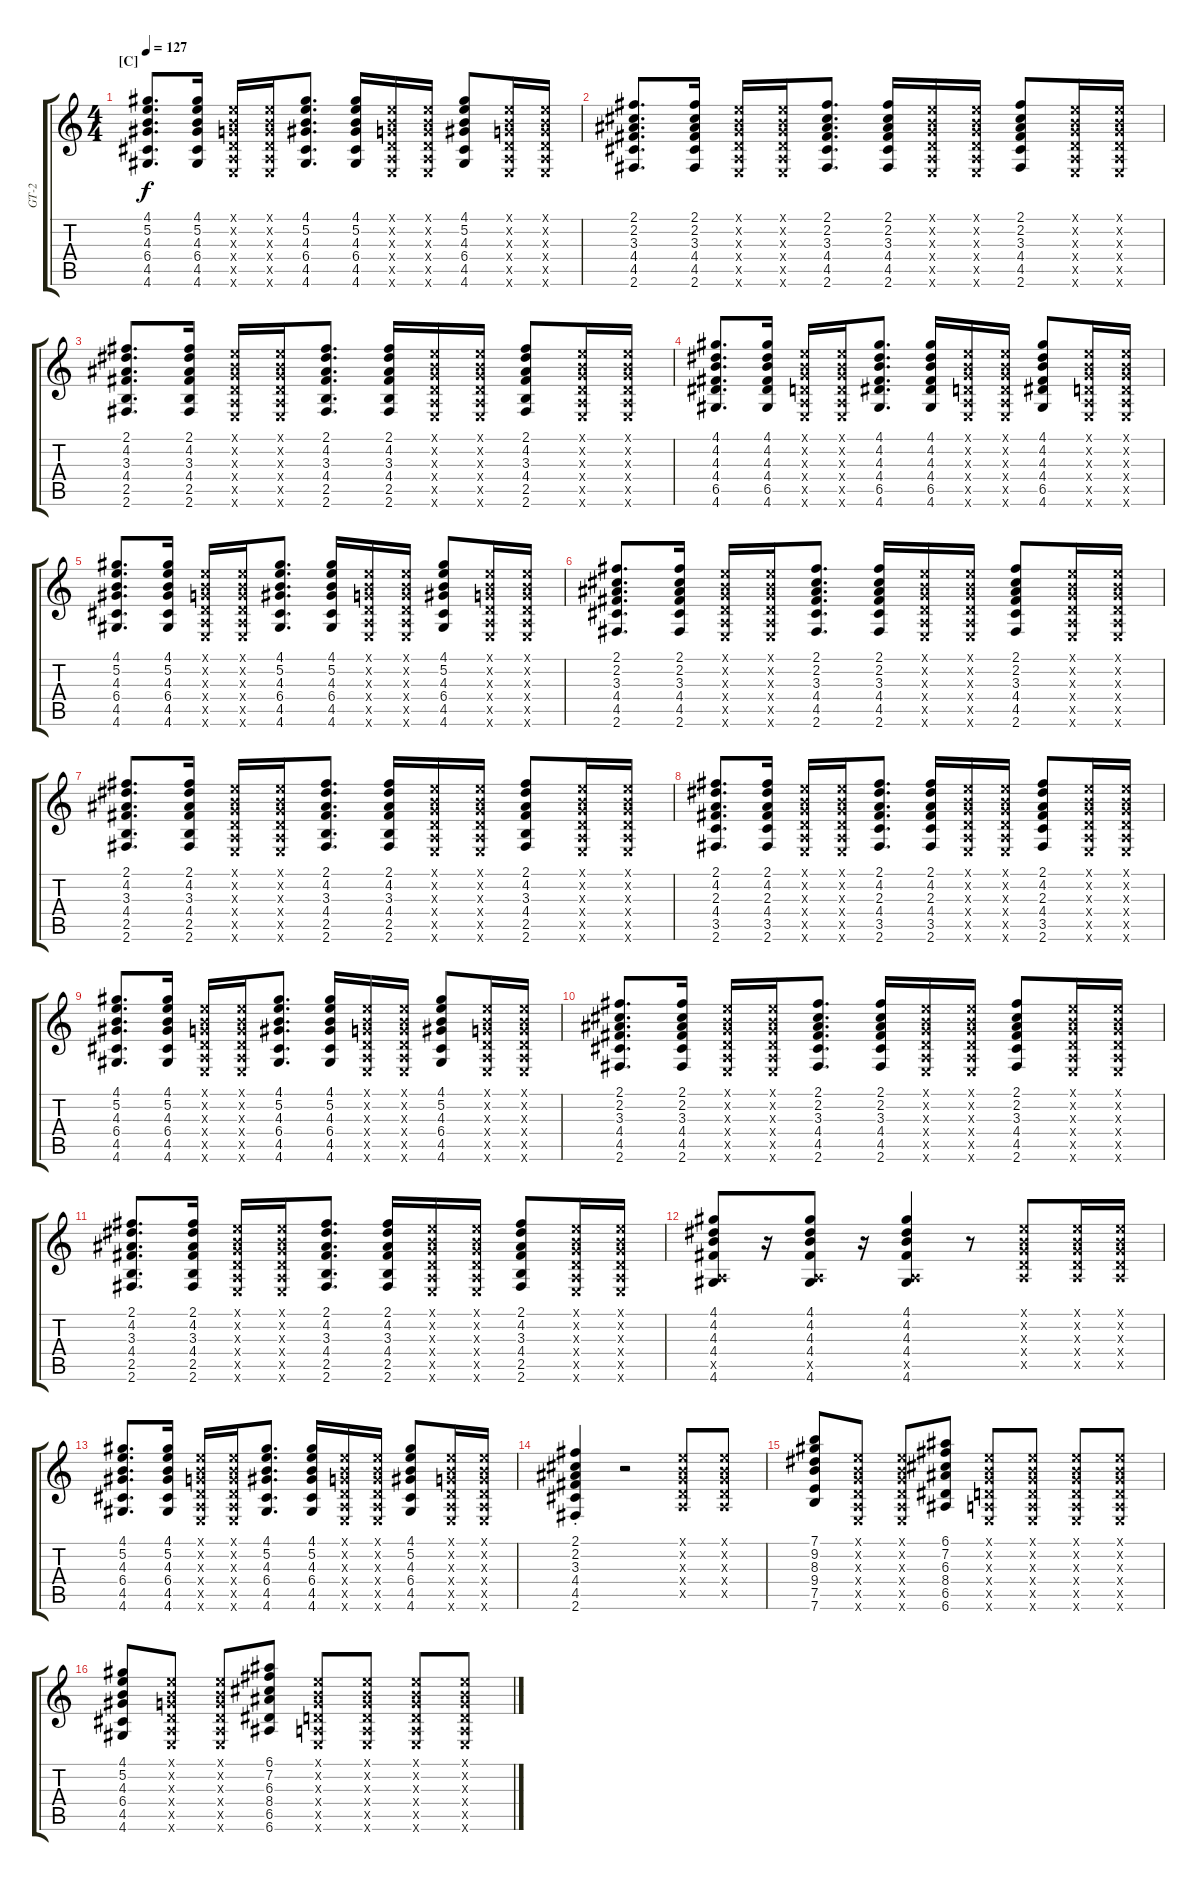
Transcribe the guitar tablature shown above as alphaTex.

\track ("GT-2" "GT-2") {instrument acousticguitarsteel}
\staff {score tabs}
\tuning (E4 B3 G3 D3 A2 E2) {hide}
\ts (4 4)
\section ("" "[C]")
\tempo 127
\clef g2
\ks c
(4.1 5.2 4.3 6.4 4.5 4.6).8{d dy f} (4.1 5.2 4.3 6.4 4.5 4.6).16 (0.1{x} 0.2{x} 0.3{x} 0.4{x} 0.5{x} 0.6{x}).16 (0.1{x} 0.2{x} 0.3{x} 0.4{x} 0.5{x} 0.6{x}).16 (4.1 5.2 4.3 6.4 4.5 4.6).8{d} (4.1 5.2 4.3 6.4 4.5 4.6).16 (0.1{x} 0.2{x} 0.3{x} 0.4{x} 0.5{x} 0.6{x}).16 (0.1{x} 0.2{x} 0.3{x} 0.4{x} 0.5{x} 0.6{x}).16 (4.1 5.2 4.3 6.4 4.5 4.6).8 (0.1{x} 0.2{x} 0.3{x} 0.4{x} 0.5{x} 0.6{x}).16 (0.1{x} 0.2{x} 0.3{x} 0.4{x} 0.5{x} 0.6{x}).16 |
(2.1 2.2 3.3 4.4 4.5 2.6).8{d} (2.1 2.2 3.3 4.4 4.5 2.6).16 (0.1{x} 0.2{x} 0.3{x} 0.4{x} 0.5{x} 0.6{x}).16 (0.1{x} 0.2{x} 0.3{x} 0.4{x} 0.5{x} 0.6{x}).16 (2.1 2.2 3.3 4.4 4.5 2.6).8{d} (2.1 2.2 3.3 4.4 4.5 2.6).16 (0.1{x} 0.2{x} 0.3{x} 0.4{x} 0.5{x} 0.6{x}).16 (0.1{x} 0.2{x} 0.3{x} 0.4{x} 0.5{x} 0.6{x}).16 (2.1 2.2 3.3 4.4 4.5 2.6).8 (0.1{x} 0.2{x} 0.3{x} 0.4{x} 0.5{x} 0.6{x}).16 (0.1{x} 0.2{x} 0.3{x} 0.4{x} 0.5{x} 0.6{x}).16 |
(2.1 4.2 3.3 4.4 2.5 2.6).8{d} (2.1 4.2 3.3 4.4 2.5 2.6).16 (0.1{x} 0.2{x} 0.3{x} 0.4{x} 0.5{x} 0.6{x}).16 (0.1{x} 0.2{x} 0.3{x} 0.4{x} 0.5{x} 0.6{x}).16 (2.1 4.2 3.3 4.4 2.5 2.6).8{d} (2.1 4.2 3.3 4.4 2.5 2.6).16 (0.1{x} 0.2{x} 0.3{x} 0.4{x} 0.5{x} 0.6{x}).16 (0.1{x} 0.2{x} 0.3{x} 0.4{x} 0.5{x} 0.6{x}).16 (2.1 4.2 3.3 4.4 2.5 2.6).8 (0.1{x} 0.2{x} 0.3{x} 0.4{x} 0.5{x} 0.6{x}).16 (0.1{x} 0.2{x} 0.3{x} 0.4{x} 0.5{x} 0.6{x}).16 |
(4.1 4.2 4.3 4.4 6.5 4.6).8{d} (4.1 4.2 4.3 4.4 6.5 4.6).16 (0.1{x} 0.2{x} 0.3{x} 0.4{x} 0.5{x} 0.6{x}).16 (0.1{x} 0.2{x} 0.3{x} 0.4{x} 0.5{x} 0.6{x}).16 (4.1 4.2 4.3 4.4 6.5 4.6).8{d} (4.1 4.2 4.3 4.4 6.5 4.6).16 (0.1{x} 0.2{x} 0.3{x} 0.4{x} 0.5{x} 0.6{x}).16 (0.1{x} 0.2{x} 0.3{x} 0.4{x} 0.5{x} 0.6{x}).16 (4.1 4.2 4.3 4.4 6.5 4.6).8 (0.1{x} 0.2{x} 0.3{x} 0.4{x} 0.5{x} 0.6{x}).16 (0.1{x} 0.2{x} 0.3{x} 0.4{x} 0.5{x} 0.6{x}).16 |
(4.1 5.2 4.3 6.4 4.5 4.6).8{d} (4.1 5.2 4.3 6.4 4.5 4.6).16 (0.1{x} 0.2{x} 0.3{x} 0.4{x} 0.5{x} 0.6{x}).16 (0.1{x} 0.2{x} 0.3{x} 0.4{x} 0.5{x} 0.6{x}).16 (4.1 5.2 4.3 6.4 4.5 4.6).8{d} (4.1 5.2 4.3 6.4 4.5 4.6).16 (0.1{x} 0.2{x} 0.3{x} 0.4{x} 0.5{x} 0.6{x}).16 (0.1{x} 0.2{x} 0.3{x} 0.4{x} 0.5{x} 0.6{x}).16 (4.1 5.2 4.3 6.4 4.5 4.6).8 (0.1{x} 0.2{x} 0.3{x} 0.4{x} 0.5{x} 0.6{x}).16 (0.1{x} 0.2{x} 0.3{x} 0.4{x} 0.5{x} 0.6{x}).16 |
(2.1 2.2 3.3 4.4 4.5 2.6).8{d} (2.1 2.2 3.3 4.4 4.5 2.6).16 (0.1{x} 0.2{x} 0.3{x} 0.4{x} 0.5{x} 0.6{x}).16 (0.1{x} 0.2{x} 0.3{x} 0.4{x} 0.5{x} 0.6{x}).16 (2.1 2.2 3.3 4.4 4.5 2.6).8{d} (2.1 2.2 3.3 4.4 4.5 2.6).16 (0.1{x} 0.2{x} 0.3{x} 0.4{x} 0.5{x} 0.6{x}).16 (0.1{x} 0.2{x} 0.3{x} 0.4{x} 0.5{x} 0.6{x}).16 (2.1 2.2 3.3 4.4 4.5 2.6).8 (0.1{x} 0.2{x} 0.3{x} 0.4{x} 0.5{x} 0.6{x}).16 (0.1{x} 0.2{x} 0.3{x} 0.4{x} 0.5{x} 0.6{x}).16 |
(2.1 4.2 3.3 4.4 2.5 2.6).8{d} (2.1 4.2 3.3 4.4 2.5 2.6).16 (0.1{x} 0.2{x} 0.3{x} 0.4{x} 0.5{x} 0.6{x}).16 (0.1{x} 0.2{x} 0.3{x} 0.4{x} 0.5{x} 0.6{x}).16 (2.1 4.2 3.3 4.4 2.5 2.6).8{d} (2.1 4.2 3.3 4.4 2.5 2.6).16 (0.1{x} 0.2{x} 0.3{x} 0.4{x} 0.5{x} 0.6{x}).16 (0.1{x} 0.2{x} 0.3{x} 0.4{x} 0.5{x} 0.6{x}).16 (2.1 4.2 3.3 4.4 2.5 2.6).8 (0.1{x} 0.2{x} 0.3{x} 0.4{x} 0.5{x} 0.6{x}).16 (0.1{x} 0.2{x} 0.3{x} 0.4{x} 0.5{x} 0.6{x}).16 |
(2.1 4.2 2.3 4.4 3.5 2.6).8{d} (2.1 4.2 2.3 4.4 3.5 2.6).16 (0.1{x} 0.2{x} 0.3{x} 0.4{x} 0.5{x} 0.6{x}).16 (0.1{x} 0.2{x} 0.3{x} 0.4{x} 0.5{x} 0.6{x}).16 (2.1 4.2 2.3 4.4 3.5 2.6).8{d} (2.1 4.2 2.3 4.4 3.5 2.6).16 (0.1{x} 0.2{x} 0.3{x} 0.4{x} 0.5{x} 0.6{x}).16 (0.1{x} 0.2{x} 0.3{x} 0.4{x} 0.5{x} 0.6{x}).16 (2.1 4.2 2.3 4.4 3.5 2.6).8 (0.1{x} 0.2{x} 0.3{x} 0.4{x} 0.5{x} 0.6{x}).16 (0.1{x} 0.2{x} 0.3{x} 0.4{x} 0.5{x} 0.6{x}).16 |
(4.1 5.2 4.3 6.4 4.5 4.6).8{d} (4.1 5.2 4.3 6.4 4.5 4.6).16 (0.1{x} 0.2{x} 0.3{x} 0.4{x} 0.5{x} 0.6{x}).16 (0.1{x} 0.2{x} 0.3{x} 0.4{x} 0.5{x} 0.6{x}).16 (4.1 5.2 4.3 6.4 4.5 4.6).8{d} (4.1 5.2 4.3 6.4 4.5 4.6).16 (0.1{x} 0.2{x} 0.3{x} 0.4{x} 0.5{x} 0.6{x}).16 (0.1{x} 0.2{x} 0.3{x} 0.4{x} 0.5{x} 0.6{x}).16 (4.1 5.2 4.3 6.4 4.5 4.6).8 (0.1{x} 0.2{x} 0.3{x} 0.4{x} 0.5{x} 0.6{x}).16 (0.1{x} 0.2{x} 0.3{x} 0.4{x} 0.5{x} 0.6{x}).16 |
(2.1 2.2 3.3 4.4 4.5 2.6).8{d} (2.1 2.2 3.3 4.4 4.5 2.6).16 (0.1{x} 0.2{x} 0.3{x} 0.4{x} 0.5{x} 0.6{x}).16 (0.1{x} 0.2{x} 0.3{x} 0.4{x} 0.5{x} 0.6{x}).16 (2.1 2.2 3.3 4.4 4.5 2.6).8{d} (2.1 2.2 3.3 4.4 4.5 2.6).16 (0.1{x} 0.2{x} 0.3{x} 0.4{x} 0.5{x} 0.6{x}).16 (0.1{x} 0.2{x} 0.3{x} 0.4{x} 0.5{x} 0.6{x}).16 (2.1 2.2 3.3 4.4 4.5 2.6).8 (0.1{x} 0.2{x} 0.3{x} 0.4{x} 0.5{x} 0.6{x}).16 (0.1{x} 0.2{x} 0.3{x} 0.4{x} 0.5{x} 0.6{x}).16 |
(2.1 4.2 3.3 4.4 2.5 2.6).8{d} (2.1 4.2 3.3 4.4 2.5 2.6).16 (0.1{x} 0.2{x} 0.3{x} 0.4{x} 0.5{x} 0.6{x}).16 (0.1{x} 0.2{x} 0.3{x} 0.4{x} 0.5{x} 0.6{x}).16 (2.1 4.2 3.3 4.4 2.5 2.6).8{d} (2.1 4.2 3.3 4.4 2.5 2.6).16 (0.1{x} 0.2{x} 0.3{x} 0.4{x} 0.5{x} 0.6{x}).16 (0.1{x} 0.2{x} 0.3{x} 0.4{x} 0.5{x} 0.6{x}).16 (2.1 4.2 3.3 4.4 2.5 2.6).8 (0.1{x} 0.2{x} 0.3{x} 0.4{x} 0.5{x} 0.6{x}).16 (0.1{x} 0.2{x} 0.3{x} 0.4{x} 0.5{x} 0.6{x}).16 |
(4.1 4.2 4.3 4.4 0.5{x} 4.6).8 r.16 (4.1 4.2 4.3 4.4 0.5{x} 4.6).8 r.16 (4.1 4.2 4.3 4.4 0.5{x} 4.6).4 r.8 (0.1{x} 0.2{x} 0.3{x} 0.4{x} 0.5{x}).8 (0.1{x} 0.2{x} 0.3{x} 0.4{x} 0.5{x}).16 (0.1{x} 0.2{x} 0.3{x} 0.4{x} 0.5{x}).16 |
(4.1 5.2 4.3 6.4 4.5 4.6).8{d} (4.1 5.2 4.3 6.4 4.5 4.6).16 (0.1{x} 0.2{x} 0.3{x} 0.4{x} 0.5{x} 0.6{x}).16 (0.1{x} 0.2{x} 0.3{x} 0.4{x} 0.5{x} 0.6{x}).16 (4.1 5.2 4.3 6.4 4.5 4.6).8{d} (4.1 5.2 4.3 6.4 4.5 4.6).16 (0.1{x} 0.2{x} 0.3{x} 0.4{x} 0.5{x} 0.6{x}).16 (0.1{x} 0.2{x} 0.3{x} 0.4{x} 0.5{x} 0.6{x}).16 (4.1 5.2 4.3 6.4 4.5 4.6).8 (0.1{x} 0.2{x} 0.3{x} 0.4{x} 0.5{x} 0.6{x}).16 (0.1{x} 0.2{x} 0.3{x} 0.4{x} 0.5{x} 0.6{x}).16 |
(2.1{st} 2.2{st} 3.3{st} 4.4{st} 4.5{st} 2.6{st}).4 r.2 (0.1{x} 0.2{x} 0.3{x} 0.4{x} 0.5{x}).8 (0.1{x} 0.2{x} 0.3{x} 0.4{x} 0.5{x}).8 |
(7.1 9.2 8.3 9.4 7.5 7.6).8 (0.1{x} 0.2{x} 0.3{x} 0.4{x} 0.5{x} 0.6{x}).8 (0.1{x} 0.2{x} 0.3{x} 0.4{x} 0.5{x} 0.6{x}).8 (6.1 7.2 6.3 8.4 6.5 6.6).8 (0.1{x} 0.2{x} 0.3{x} 0.4{x} 0.5{x} 0.6{x}).8 (0.1{x} 0.2{x} 0.3{x} 0.4{x} 0.5{x} 0.6{x}).8 (0.1{x} 0.2{x} 0.3{x} 0.4{x} 0.5{x} 0.6{x}).8 (0.1{x} 0.2{x} 0.3{x} 0.4{x} 0.5{x} 0.6{x}).8 |
(4.1 5.2 4.3 6.4 4.5 4.6).8 (0.1{x} 0.2{x} 0.3{x} 0.4{x} 0.5{x} 0.6{x}).8 (0.1{x} 0.2{x} 0.3{x} 0.4{x} 0.5{x} 0.6{x}).8 (6.1 7.2 6.3 8.4 6.5 6.6).8 (0.1{x} 0.2{x} 0.3{x} 0.4{x} 0.5{x} 0.6{x}).8 (0.1{x} 0.2{x} 0.3{x} 0.4{x} 0.5{x} 0.6{x}).8 (0.1{x} 0.2{x} 0.3{x} 0.4{x} 0.5{x} 0.6{x}).8 (0.1{x} 0.2{x} 0.3{x} 0.4{x} 0.5{x} 0.6{x}).8
